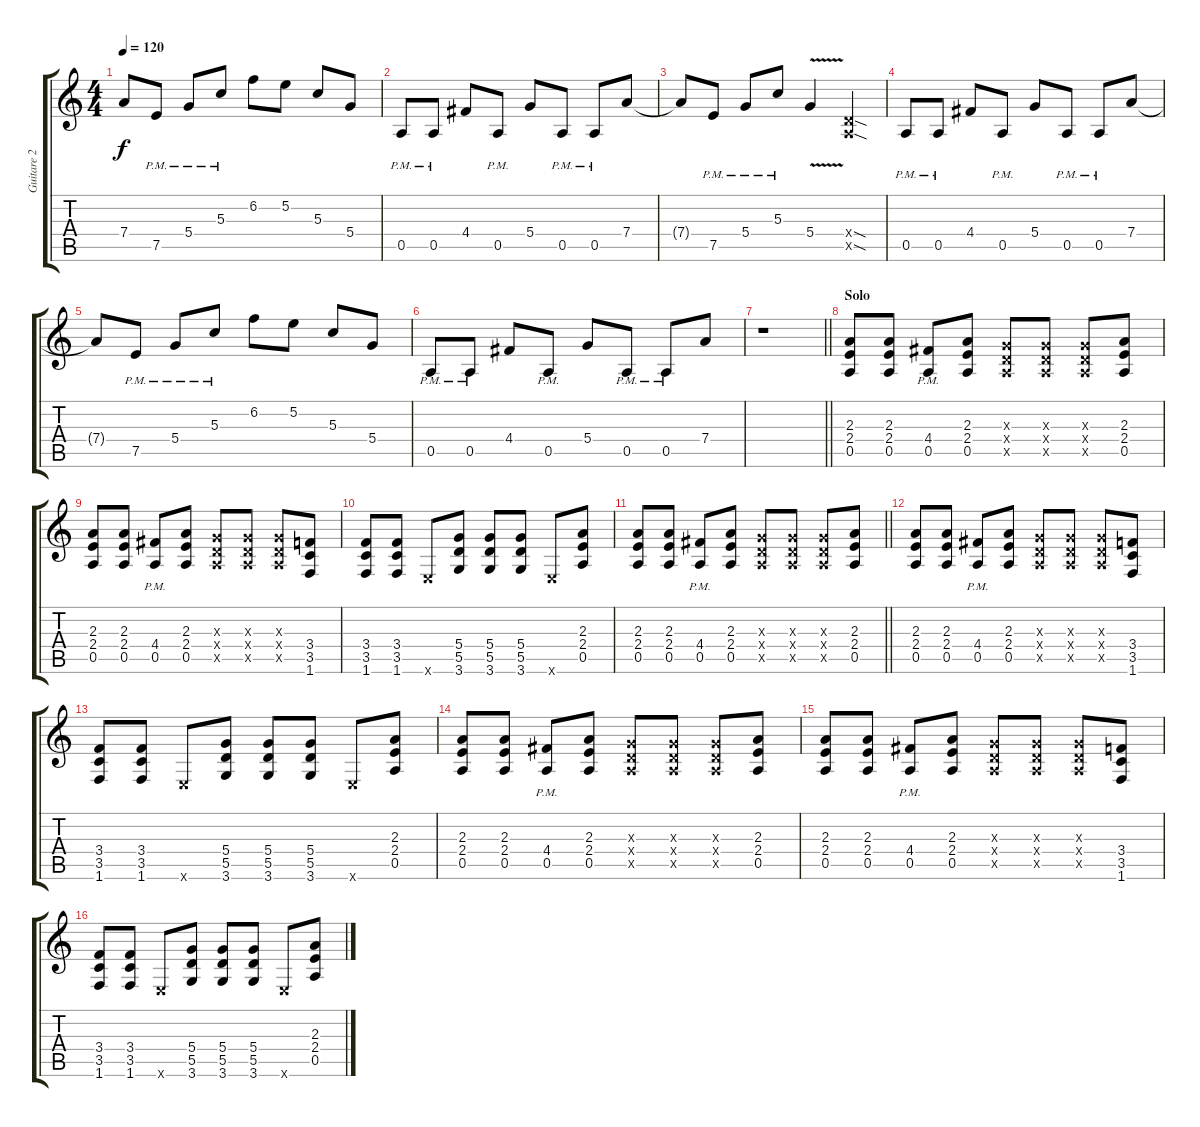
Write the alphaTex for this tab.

\track ("Guitare 2" "Guitare 2") {instrument distortionguitar}
\staff {score tabs}
\tuning (E4 B3 G3 D3 A2 E2) {hide}
\ts (4 4)
\tempo 120
\clef g2
\ks c
7.4{t}.8{dy f} 7.5{pm}.8 5.4{pm}.8 5.3{pm}.8 6.2.8 5.2.8 5.3.8 5.4.8 |
0.5{pm}.8 0.5{pm}.8 4.4.8 0.5{pm}.8 5.4.8 0.5{pm}.8 0.5{pm}.8 7.4.8 |
7.4{t}.8 7.5{pm}.8 5.4{pm}.8 5.3{pm}.8 5.4{v}.4 (0.4{sod x} 0.5{sod x}).4 |
0.5{pm}.8 0.5{pm}.8 4.4.8 0.5{pm}.8 5.4.8 0.5{pm}.8 0.5{pm}.8 7.4.8 |
7.4{t}.8 7.5{pm}.8 5.4{pm}.8 5.3{pm}.8 6.2.8 5.2.8 5.3.8 5.4.8 |
0.5{pm}.8 0.5{pm}.8 4.4.8 0.5{pm}.8 5.4.8 0.5{pm}.8 0.5{pm}.8 7.4.8 |
\barLineRight lightlight
r.1 |
\section ("" "Solo")
(2.3 2.4 0.5).8 (2.3 2.4 0.5).8 (4.4{pm} 0.5{pm}).8 (2.3 2.4 0.5).8 (0.3{x} 0.4{x} 0.5{x}).8 (0.3{x} 0.4{x} 0.5{x}).8 (0.3{x} 0.4{x} 0.5{x}).8 (2.3 2.4 0.5).8 |
(2.3 2.4 0.5).8 (2.3 2.4 0.5).8 (4.4{pm} 0.5{pm}).8 (2.3 2.4 0.5).8 (0.3{x} 0.4{x} 0.5{x}).8 (0.3{x} 0.4{x} 0.5{x}).8 (0.3{x} 0.4{x} 0.5{x}).8 (3.4 3.5 1.6).8 |
(3.4 3.5 1.6).8 (3.4 3.5 1.6).8 0.6{x}.8 (5.4 5.5 3.6).8 (5.4 5.5 3.6).8 (5.4 5.5 3.6).8 0.6{x}.8 (2.3 2.4 0.5).8 |
\barLineRight lightlight
(2.3 2.4 0.5).8 (2.3 2.4 0.5).8 (4.4{pm} 0.5{pm}).8 (2.3 2.4 0.5).8 (0.3{x} 0.4{x} 0.5{x}).8 (0.3{x} 0.4{x} 0.5{x}).8 (0.3{x} 0.4{x} 0.5{x}).8 (2.3 2.4 0.5).8 |
(2.3 2.4 0.5).8 (2.3 2.4 0.5).8 (4.4{pm} 0.5{pm}).8 (2.3 2.4 0.5).8 (0.3{x} 0.4{x} 0.5{x}).8 (0.3{x} 0.4{x} 0.5{x}).8 (0.3{x} 0.4{x} 0.5{x}).8 (3.4 3.5 1.6).8 |
(3.4 3.5 1.6).8 (3.4 3.5 1.6).8 0.6{x}.8 (5.4 5.5 3.6).8 (5.4 5.5 3.6).8 (5.4 5.5 3.6).8 0.6{x}.8 (2.3 2.4 0.5).8 |
(2.3 2.4 0.5).8 (2.3 2.4 0.5).8 (4.4{pm} 0.5{pm}).8 (2.3 2.4 0.5).8 (0.3{x} 0.4{x} 0.5{x}).8 (0.3{x} 0.4{x} 0.5{x}).8 (0.3{x} 0.4{x} 0.5{x}).8 (2.3 2.4 0.5).8 |
(2.3 2.4 0.5).8 (2.3 2.4 0.5).8 (4.4{pm} 0.5{pm}).8 (2.3 2.4 0.5).8 (0.3{x} 0.4{x} 0.5{x}).8 (0.3{x} 0.4{x} 0.5{x}).8 (0.3{x} 0.4{x} 0.5{x}).8 (3.4 3.5 1.6).8 |
(3.4 3.5 1.6).8 (3.4 3.5 1.6).8 0.6{x}.8 (5.4 5.5 3.6).8 (5.4 5.5 3.6).8 (5.4 5.5 3.6).8 0.6{x}.8 (2.3 2.4 0.5).8
